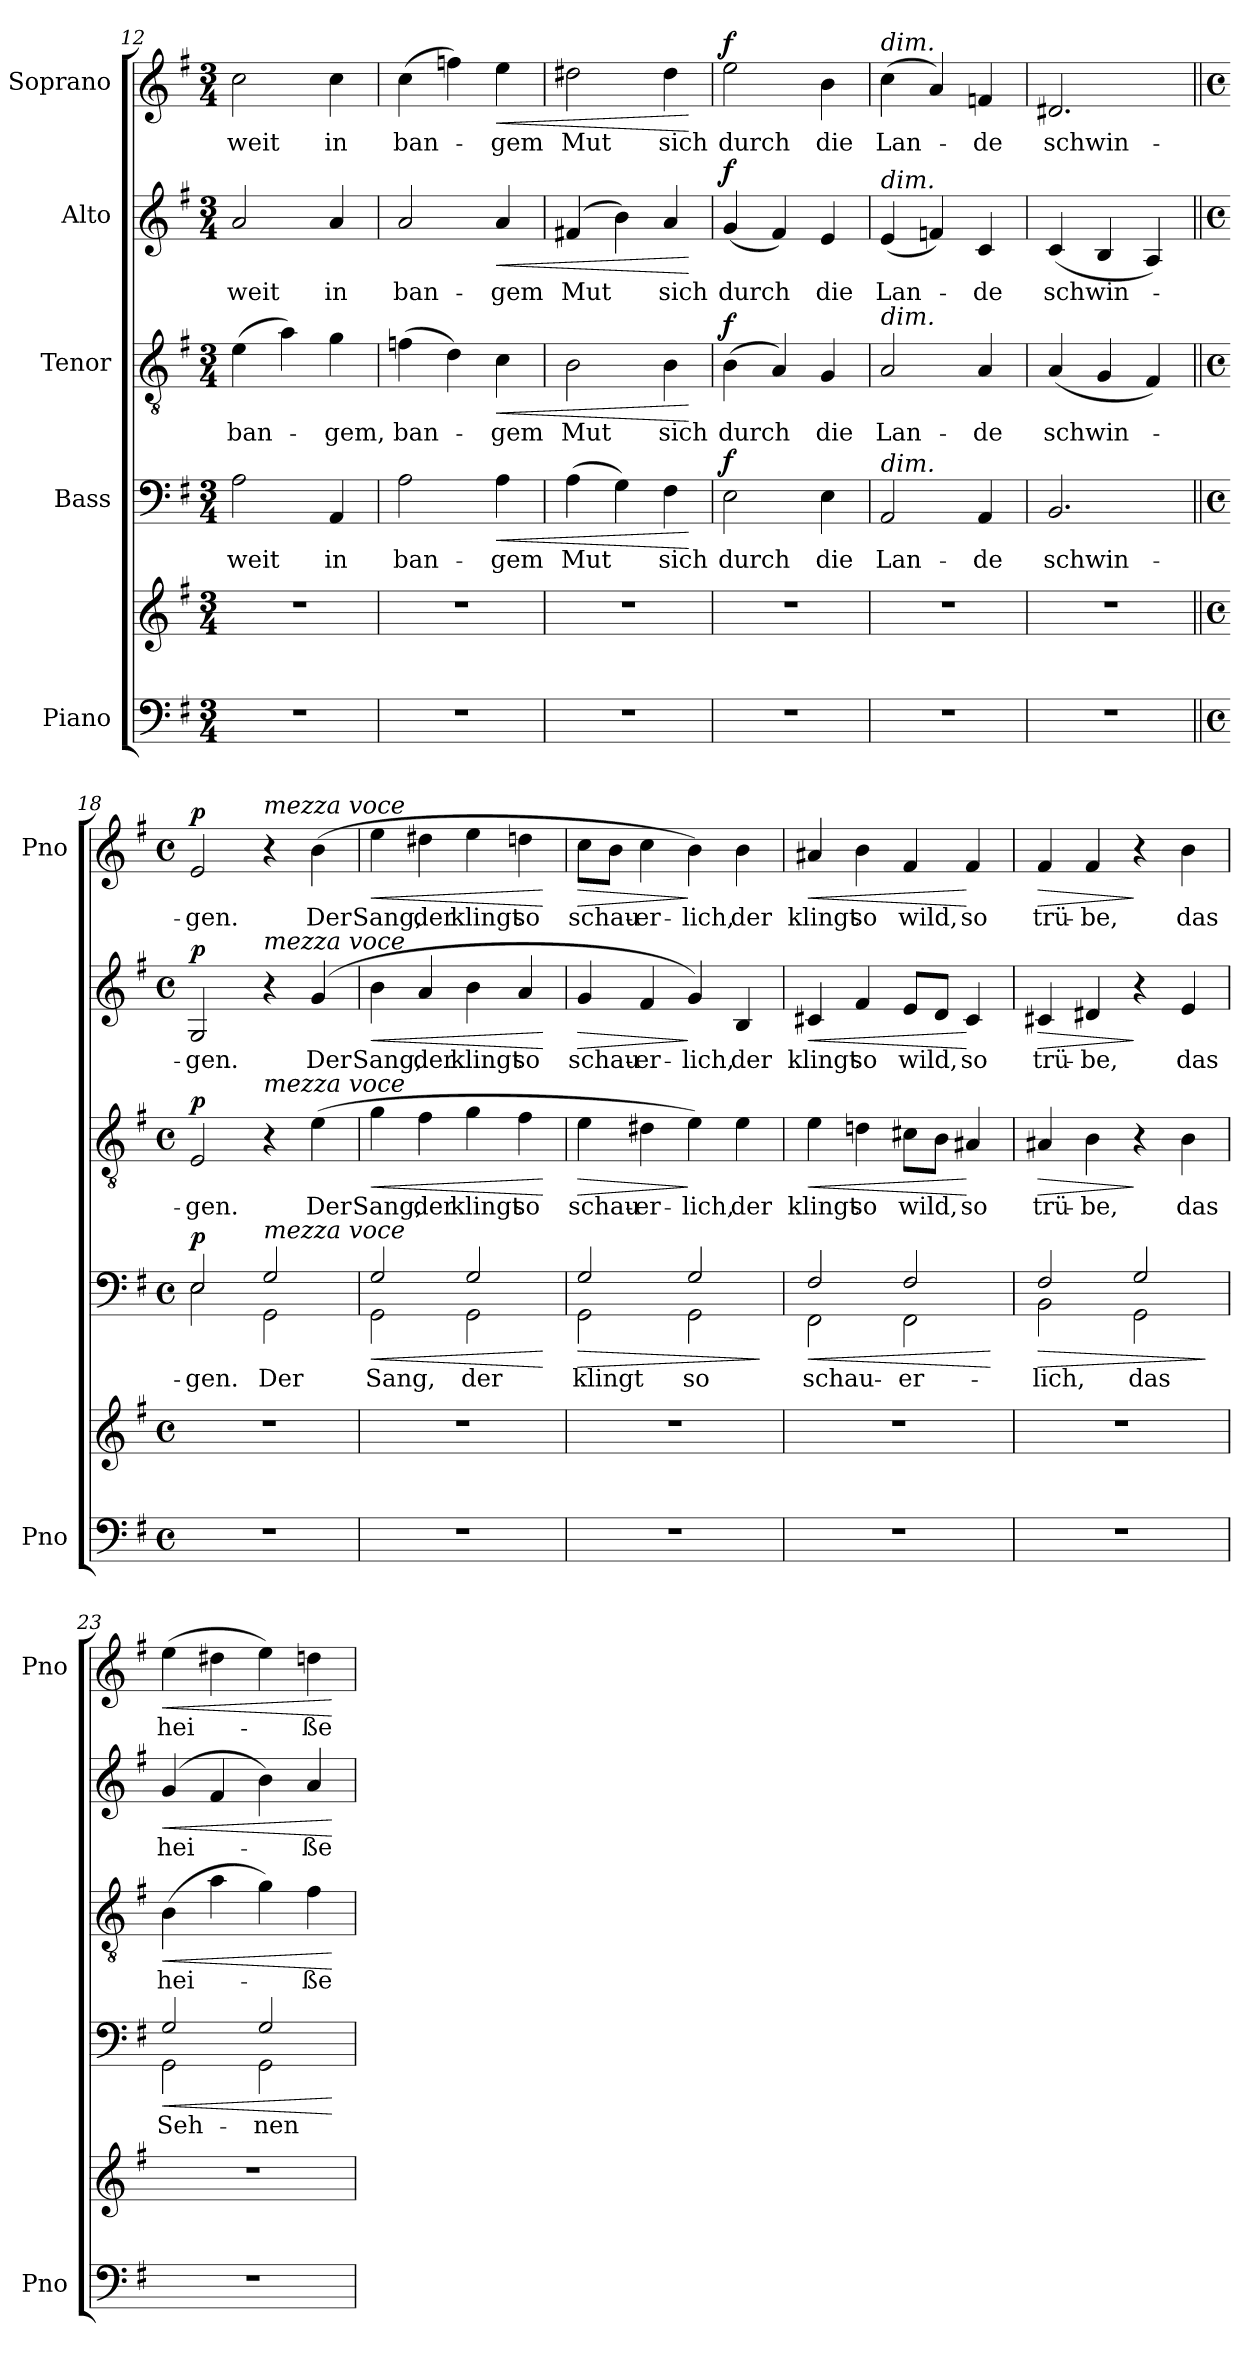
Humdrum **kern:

**kern	**kern	**kern	**text	**dynam	**kern	**text	**dynam	**kern	**text	**dynam	**kern	**text	**dynam
*part5	*part5	*part4	*part4	*part4	*part3	*part3	*part3	*part2	*part2	*part2	*part1	*part1	*part1
*staff6	*staff5	*staff4	*staff4	*staff4	*staff3	*staff3	*staff3	*staff2	*staff2	*staff2	*staff1	*staff1	*staff1
*I"Piano	*	*I"Bass	*	*	*I"Tenor	*	*	*I"Alto	*	*	*I"Soprano	*	*
*I'Pno	*	*	*	*	*	*	*	*	*	*	*I'Pno	*	*
*clefF4	*clefG2	*clefF4	*	*	*clefGv2	*	*	*clefG2	*	*	*clefG2	*	*
*k[f#]	*k[f#]	*k[f#]	*	*	*k[f#]	*	*	*k[f#]	*	*	*k[f#]	*	*
*G:	*G:	*G:	*	*	*G:	*	*	*G:	*	*	*G:	*	*
*M3/4	*M3/4	*M3/4	*	*	*M3/4	*	*	*M3/4	*	*	*M3/4	*	*
=12	=12	=12	=12	=12	=12	=12	=12	=12	=12	=12	=12	=12	=12
!	!	!	!LO:LY:b	!	!	!LO:LY:b	!	!	!LO:LY:b	!	!	!LO:LY:b	!
2.r	2.r	2A\	weit	.	(>4e\	ban-	.	2a/	weit	.	2cc\	weit	.
.	.	.	.	.	4a\)	.	.	.	.	.	.	.	.
!	!	!	!LO:LY:b	!	!	!LO:LY:b	!	!	!LO:LY:b	!	!	!LO:LY:b	!
.	.	4AA/	in	.	4g\	-gem,	.	4a/	in	.	4cc\	in	.
=13	=13	=13	=13	=13	=13	=13	=13	=13	=13	=13	=13	=13	=13
!	!	!	!LO:LY:b	!	!	!LO:LY:b	!	!	!LO:LY:b	!	!	!LO:LY:b	!
2.r	2.r	2A\	ban-	.	(>4fn\	ban-	.	2a/	ban-	.	(>4cc\	ban-	.
.	.	.	.	.	4d\)	.	.	.	.	.	4ffn\)	.	.
!	!	!	!LO:LY:b	!LO:HP:b	!	!LO:LY:b	!LO:HP:b	!	!LO:LY:b	!LO:HP:b	!	!LO:LY:b	!LO:HP:b
.	.	4A\	-gem	<	4c\	-gem	<	4a/	-gem	<	4ee\	-gem	<
=14	=14	=14	=14	=14	=14	=14	=14	=14	=14	=14	=14	=14	=14
!	!	!	!LO:LY:b	!	!	!LO:LY:b	!	!	!LO:LY:b	!	!	!LO:LY:b	!
2.r	2.r	(>4A\	Mut	.	2B\	Mut	.	(>4f#X/	Mut	.	2dd#X\	Mut	.
.	.	4G\)	.	.	.	.	.	4b\)	.	.	.	.	.
!	!	!	!LO:LY:b	!	!	!LO:LY:b	!	!	!LO:LY:b	!	!	!LO:LY:b	!
.	.	4F#\	sich	.	4B\	sich	.	4a/	sich	.	4dd#\	sich	.
.	.	.	.	[	.	.	[	.	.	[	.	.	[
=15	=15	=15	=15	=15	=15	=15	=15	=15	=15	=15	=15	=15	=15
!	!	!	!LO:LY:b	!LO:DY:b	!	!LO:LY:b	!LO:DY:b	!	!LO:LY:b	!LO:DY:b	!	!LO:LY:b	!LO:DY:b
2.r	2.r	2E\	durch	f	(>4B\	durch	f	(<4g/	durch	f	2ee\	durch	f
.	.	.	.	.	4A/)	.	.	4f#/)	.	.	.	.	.
!	!	!	!LO:LY:b	!	!	!LO:LY:b	!	!	!LO:LY:b	!	!	!LO:LY:b	!
.	.	4E\	die	.	4G/	die	.	4e/	die	.	4b\	die	.
=16	=16	=16	=16	=16	=16	=16	=16	=16	=16	=16	=16	=16	=16
!	!	!	!	!	!	!	!	!	!	!	!LO:TX:a:i:t=dim.	!	!
!	!	!	!	!	!	!	!	!LO:TX:a:i:t=dim.	!	!	!	!	!
!	!	!	!	!	!LO:TX:a:i:t=dim.	!	!	!	!	!	!	!	!
!	!	!LO:TX:a:i:t=dim.	!	!	!	!	!	!	!	!	!	!	!
!	!	!	!LO:LY:b	!	!	!LO:LY:b	!	!	!LO:LY:b	!	!	!LO:LY:b	!
2.r	2.r	2AA/	Lan-	.	2A/	Lan-	.	(<4e/	Lan-	.	(>4cc\	Lan-	.
.	.	.	.	.	.	.	.	4fn/)	.	.	4a/)	.	.
!	!	!	!LO:LY:b	!	!	!LO:LY:b	!	!	!LO:LY:b	!	!	!LO:LY:b	!
.	.	4AA/	-de	.	4A/	-de	.	4c/	-de	.	4fn/	-de	.
!!LO:PB:g=z
=17	=17	=17	=17	=17	=17	=17	=17	=17	=17	=17	=17	=17	=17
!	!	!	!LO:LY:b	!	!	!LO:LY:b	!	!	!LO:LY:b	!	!	!LO:LY:b	!
2.r	2.r	2.BB/	schwin-	.	(<4A/	schwin-	.	(<4c/	schwin-	.	2.d#X/	schwin-	.
.	.	.	.	.	4G/	.	.	4B/	.	.	.	.	.
.	.	.	.	.	4F#/)	.	.	4A/)	.	.	.	.	.
!!LO:PB:g=z
=18||	=18||	=18||	=18||	=18||	=18||	=18||	=18||	=18||	=18||	=18||	=18||	=18||	=18||
*M4/4	*M4/4	*M4/4	*	*	*M4/4	*	*	*M4/4	*	*	*M4/4	*	*
*met(c)	*met(c)	*met(c)	*	*	*met(c)	*	*	*met(c)	*	*	*met(c)	*	*
!	!	!	!LO:LY:b	!LO:DY:b	!	!LO:LY:b	!LO:DY:b	!	!LO:LY:b	!LO:DY:b	!	!LO:LY:b	!LO:DY:b
*	*	*^	*	*	*	*	*	*	*	*	*	*	*
1r	1r	2E/	2E!\	­gen.	p	2E/	­gen.	p	2G/	­gen.	p	2e/	­gen.	p
!	!	!	!	!	!	!	!	!	!	!	!	!LO:TX:a:i:t=mezza voce	!	!
!	!	!	!	!	!	!	!	!	!LO:TX:a:i:t=mezza voce	!	!	!	!	!
!	!	!	!	!	!	!LO:TX:a:i:t=mezza voce	!	!	!	!	!	!	!	!
!	!	!LO:TX:a:i:t=mezza voce	!	!	!	!	!	!	!	!	!	!	!	!
!	!	!	!	!LO:LY:b	!	!	!	!	!	!	!	!	!	!
.	.	2G/	2GG\	Der	.	4r	.	.	4r	.	.	4r	.	.
!	!	!	!	!	!	!	!LO:LY:b	!	!	!LO:LY:b	!	!	!LO:LY:b	!
.	.	.	.	.	.	(>4e\	Der	.	(>4g/	Der	.	(>4b\	Der	.
=19	=19	=19	=19	=19	=19	=19	=19	=19	=19	=19	=19	=19	=19	=19
!	!	!	!	!LO:LY:b	!LO:HP:b	!	!LO:LY:b	!LO:HP:b	!	!LO:LY:b	!LO:HP:b	!	!LO:LY:b	!LO:HP:b
1r	1r	2G/	2GG\	Sang,	<	4g\	Sang,	<	4b\	Sang,	<	4ee\	Sang,	<
!	!	!	!	!	!	!	!LO:LY:b	!	!	!LO:LY:b	!	!	!LO:LY:b	!
.	.	.	.	.	.	4f#\	der	.	4a/	der	.	4dd#X\	der	.
!	!	!	!	!LO:LY:b	!	!	!LO:LY:b	!	!	!LO:LY:b	!	!	!LO:LY:b	!
.	.	2G/	2GG\	der	.	4g\	klingt	.	4b\	klingt	.	4ee\	klingt	.
!	!	!	!	!	!	!	!LO:LY:b	!	!	!LO:LY:b	!	!	!LO:LY:b	!
.	.	.	.	.	.	4f#\	so	.	4a/	so	.	4ddn\	so	.
*	*	*v	*v	*	*	*	*	*	*	*	*	*	*	*
.	.	.	.	[	.	.	[	.	.	[	.	.	[
=20	=20	=20	=20	=20	=20	=20	=20	=20	=20	=20	=20	=20	=20
!	!	!	!LO:LY:b	!LO:HP:b	!	!LO:LY:b	!LO:HP:b	!	!LO:LY:b	!LO:HP:b	!	!LO:LY:b	!LO:HP:b
*	*	*^	*	*	*	*	*	*	*	*	*	*	*
1r	1r	2G/	2GG\	klingt	>	4e\	schau-	>	4g/	schau-	>	8cc\L	schau-	>
.	.	.	.	.	.	.	.	.	.	.	.	8b\J	.	.
!	!	!	!	!	!	!	!LO:LY:b	!	!	!LO:LY:b	!	!	!LO:LY:b	!
.	.	.	.	.	.	4d#X\	-er-	.	4f#/	-er-	.	4cc\	-er-	.
!	!	!	!	!LO:LY:b	!	!	!LO:LY:b	!	!	!LO:LY:b	!	!	!LO:LY:b	!
.	.	2G/	2GG\	so	.	4e\)	-lich,	]	4g/)	-lich,	]	4b\)	-lich,	]
!	!	!	!	!	!	!	!LO:LY:b	!	!	!LO:LY:b	!	!	!LO:LY:b	!
.	.	.	.	.	.	4e\	der	.	4B/	der	.	4b\	der	.
*	*	*v	*v	*	*	*	*	*	*	*	*	*	*	*
.	.	.	.	]	.	.	.	.	.	.	.	.	.
=21	=21	=21	=21	=21	=21	=21	=21	=21	=21	=21	=21	=21	=21
!	!	!	!LO:LY:b	!LO:HP:b	!	!LO:LY:b	!LO:HP:b	!	!LO:LY:b	!LO:HP:b	!	!LO:LY:b	!LO:HP:b
*	*	*^	*	*	*	*	*	*	*	*	*	*	*
1r	1r	2F#/	2FF#\	schau-	<	4e\	klingt	<	4c#X/	klingt	<	4a#X/	klingt	<
!	!	!	!	!	!	!	!LO:LY:b	!	!	!LO:LY:b	!	!	!LO:LY:b	!
.	.	.	.	.	.	4dn\	so	.	4f#/	so	.	4b\	so	.
!	!	!	!	!LO:LY:b	!	!	!LO:LY:b	!	!	!LO:LY:b	!	!	!LO:LY:b	!
.	.	2F#/	2FF#\	-er-	.	8c#X\L	wild,	.	8e/L	wild,	.	4f#/	wild,	.
.	.	.	.	.	.	8B\J	.	.	8d/J	.	.	.	.	.
!	!	!	!	!	!	!	!LO:LY:b	!	!	!LO:LY:b	!	!	!LO:LY:b	!
.	.	.	.	.	.	4A#X/	so	[	4c#/	so	[	4f#/	so	[
*	*	*v	*v	*	*	*	*	*	*	*	*	*	*	*
.	.	.	.	[	.	.	.	.	.	.	.	.	.
=22	=22	=22	=22	=22	=22	=22	=22	=22	=22	=22	=22	=22	=22
!	!	!	!LO:LY:b	!LO:HP:b	!	!LO:LY:b	!LO:HP:b	!	!LO:LY:b	!LO:HP:b	!	!LO:LY:b	!LO:HP:b
*	*	*^	*	*	*	*	*	*	*	*	*	*	*
1r	1r	2F#/	2BB\	-lich,	>	4A#X/	trü-	>	4c#X/	trü-	>	4f#/	trü-	>
!	!	!	!	!	!	!	!LO:LY:b	!	!	!LO:LY:b	!	!	!LO:LY:b	!
.	.	.	.	.	.	4B\	-be,	.	4d#X/	-be,	.	4f#/	-be,	.
!	!	!	!	!LO:LY:b	!	!	!	!	!	!	!	!	!	!
.	.	2G/	2GG\	das	.	4r	.	]	4r	.	]	4r	.	]
!	!	!	!	!	!	!	!LO:LY:b	!	!	!LO:LY:b	!	!	!LO:LY:b	!
.	.	.	.	.	.	4B\	das	.	4e/	das	.	4b\	das	.
*	*	*v	*v	*	*	*	*	*	*	*	*	*	*	*
.	.	.	.	]	.	.	.	.	.	.	.	.	.
!!LO:PB:g=z
=23	=23	=23	=23	=23	=23	=23	=23	=23	=23	=23	=23	=23	=23
!	!	!	!LO:LY:b	!LO:HP:b	!	!LO:LY:b	!LO:HP:b	!	!LO:LY:b	!LO:HP:b	!	!LO:LY:b	!LO:HP:b
*	*	*^	*	*	*	*	*	*	*	*	*	*	*
1r	1r	2G/	2GG\	Seh-	<	(>4B\	hei-	<	(>4g/	hei-	<	(>4ee\	hei-	<
.	.	.	.	.	.	4a\	.	.	4f#/	.	.	4dd#X\	.	.
!	!	!	!	!LO:LY:b	!	!	!	!	!	!	!	!	!	!
.	.	2G/	2GG\	-nen	.	4g\)	.	.	4b\)	.	.	4ee\)	.	.
!	!	!	!	!	!	!	!LO:LY:b	!	!	!LO:LY:b	!	!	!LO:LY:b	!
.	.	.	.	.	.	4f#\	-ße	.	4a/	-ße	.	4ddn\	-ße	.
*	*	*v	*v	*	*	*	*	*	*	*	*	*	*	*
.	.	.	.	[	.	.	[	.	.	[	.	.	[
=	=	=	=	=	=	=	=	=	=	=	=	=	=
*-	*-	*-	*-	*-	*-	*-	*-	*-	*-	*-	*-	*-	*-
